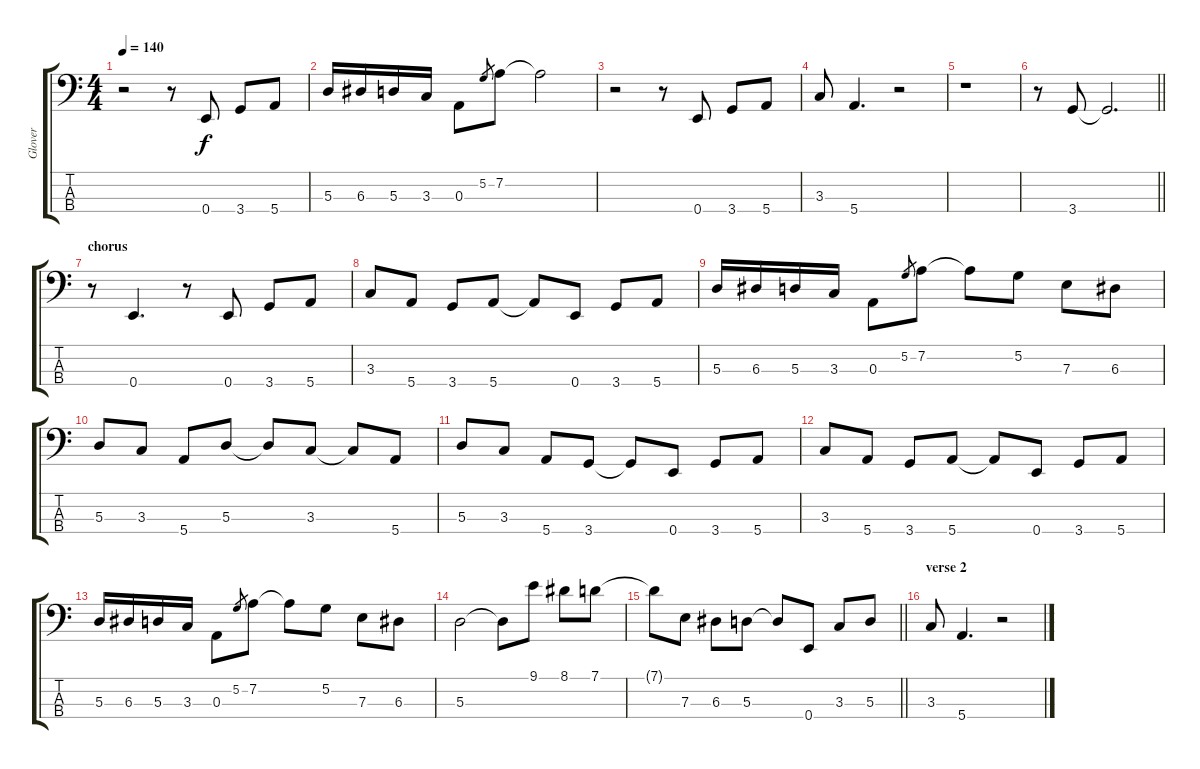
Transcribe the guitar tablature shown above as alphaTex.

\track ("Glover" "Glover") {instrument electricbasspick}
\staff {score tabs}
\tuning (G2 D2 A1 E1) {hide}
\ts (4 4)
\tempo 140
\clef f4
\ks c
r.2{dy f} r.8 0.4.8 3.4.8 5.4.8 |
5.3.16 6.3.16 5.3.16 3.3.16 0.3.8 5.2.8{gr} 7.2.8 7.2{t}.2 |
r.2 r.8 0.4.8 3.4.8 5.4.8 |
3.3.8 5.4.4{d} r.2 |
r.1 |
\barLineRight lightlight
r.8 3.4.8 3.4{t}.2{d} |
\section ("" "chorus")
r.8 0.4.4{d} r.8 0.4.8 3.4.8 5.4.8 |
3.3.8 5.4.8 3.4.8 5.4.8 5.4{t}.8 0.4.8 3.4.8 5.4.8 |
5.3.16 6.3.16 5.3.16 3.3.16 0.3.8 5.2.8{gr} 7.2.8 7.2{t}.8 5.2.8 7.3.8 6.3.8 |
5.3.8 3.3.8 5.4.8 5.3.8 5.3{t}.8 3.3.8 3.3{t}.8 5.4.8 |
5.3.8 3.3.8 5.4.8 3.4.8 3.4{t}.8 0.4.8 3.4.8 5.4.8 |
3.3.8 5.4.8 3.4.8 5.4.8 5.4{t}.8 0.4.8 3.4.8 5.4.8 |
5.3.16 6.3.16 5.3.16 3.3.16 0.3.8 5.2.8{gr} 7.2.8 7.2{t}.8 5.2.8 7.3.8 6.3.8 |
5.3.2 5.3{t}.8 9.1.8 8.1.8 7.1.8 |
\barLineRight lightlight
7.1{t}.8 7.3.8 6.3.8 5.3.8 5.3{t}.8 0.4.8 3.3.8 5.3.8 |
\section ("" "verse 2")
3.3.8 5.4.4{d} r.2
